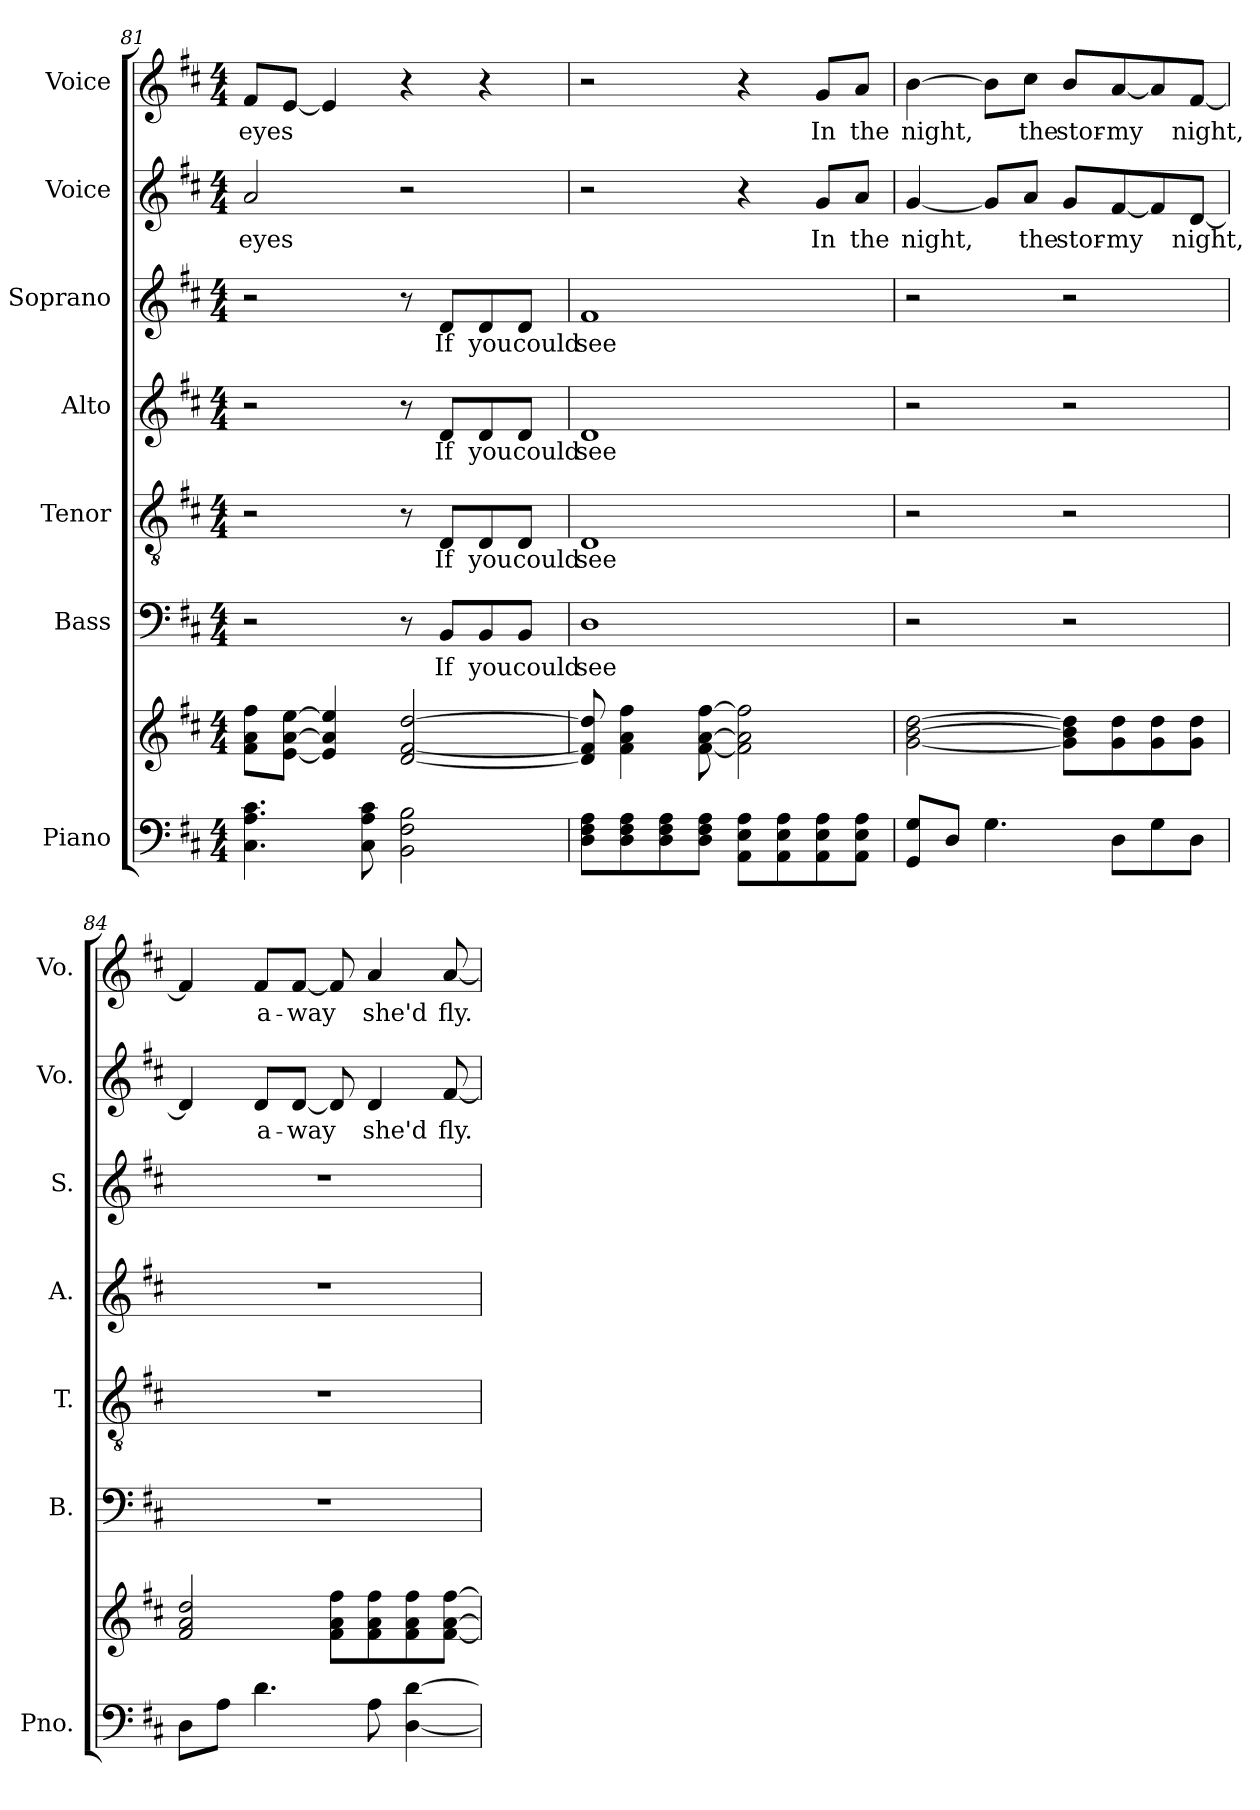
**kern	**kern	**kern	**text	**kern	**text	**kern	**text	**kern	**text	**kern	**text	**kern	**text
*part7	*part7	*part6	*part6	*part5	*part5	*part4	*part4	*part3	*part3	*part2	*part2	*part1	*part1
*staff8	*staff7	*staff6	*staff6	*staff5	*staff5	*staff4	*staff4	*staff3	*staff3	*staff2	*staff2	*staff1	*staff1
*I"Piano	*	*I"Bass	*	*I"Tenor	*	*I"Alto	*	*I"Soprano	*	*I"Voice	*	*I"Voice	*
*I'Pno.	*	*I'B.	*	*I'T.	*	*I'A.	*	*I'S.	*	*I'Vo.	*	*I'Vo.	*
*clefF4	*clefG2	*clefF4	*	*clefGv2	*	*clefG2	*	*clefG2	*	*clefG2	*	*clefG2	*
*k[f#c#]	*k[f#c#]	*k[f#c#]	*	*k[f#c#]	*	*k[f#c#]	*	*k[f#c#]	*	*k[f#c#]	*	*k[f#c#]	*
*M4/4	*M4/4	*M4/4	*	*M4/4	*	*M4/4	*	*M4/4	*	*M4/4	*	*M4/4	*
=81	=81	=81	=81	=81	=81	=81	=81	=81	=81	=81	=81	=81	=81
4.C#\ 4.A\ 4.c#\	8f#\ 8a\ 8ff#\L	2r	.	2r	.	2r	.	2r	.	2a/	eyes	8f#/L	eyes
.	[8e\ [8a\ [8ee\J	.	.	.	.	.	.	.	.	.	.	[8e/J	.
.	4e/] 4a/] 4ee/]	.	.	.	.	.	.	.	.	.	.	4e/]	.
8C#\ 8A\ 8c#\	.	.	.	.	.	.	.	.	.	.	.	.	.
2BB\ 2F#\ 2B\	[2d/ [2f#/ [2dd/	8r	.	8r	.	8r	.	8r	.	2r	.	4r	.
.	.	8BB/L	If	8D/L	If	8d/L	If	8d/L	If	.	.	.	.
.	.	8BB/	you	8D/	you	8d/	you	8d/	you	.	.	4r	.
.	.	8BB/J	could	8D/J	could	8d/J	could	8d/J	could	.	.	.	.
=82	=82	=82	=82	=82	=82	=82	=82	=82	=82	=82	=82	=82	=82
8D\ 8F#\ 8A\L	8d/] 8f#/] 8dd/]	1D	see	1D	see	1d	see	1f#	see	2r	.	2r	.
8D\ 8F#\ 8A\	4f#\ 4a\ 4ff#\	.	.	.	.	.	.	.	.	.	.	.	.
8D\ 8F#\ 8A\	.	.	.	.	.	.	.	.	.	.	.	.	.
8D\ 8F#\ 8A\J	[8f#\ [8a\ [8ff#\	.	.	.	.	.	.	.	.	.	.	.	.
8AA\ 8E\ 8A\L	2f#\] 2a\] 2ff#\]	.	.	.	.	.	.	.	.	4r	.	4r	.
8AA\ 8E\ 8A\	.	.	.	.	.	.	.	.	.	.	.	.	.
8AA\ 8E\ 8A\	.	.	.	.	.	.	.	.	.	8g/L	In	8g/L	In
8AA\ 8E\ 8A\J	.	.	.	.	.	.	.	.	.	8a/J	the	8a/J	the
=83	=83	=83	=83	=83	=83	=83	=83	=83	=83	=83	=83	=83	=83
8GG/ 8G/L	[2g\ [2b\ [2dd\	2r	.	2r	.	2r	.	2r	.	[4g/	night,	[4b\	night,
8D/J	.	.	.	.	.	.	.	.	.	.	.	.	.
4.G\	.	.	.	.	.	.	.	.	.	8g/L]	.	8b\L]	.
.	.	.	.	.	.	.	.	.	.	8a/J	the	8cc#\J	the
.	8g\] 8b\] 8dd\]L	2r	.	2r	.	2r	.	2r	.	8g/L	stor-	8b/L	stor-
8D\L	8g\ 8dd\	.	.	.	.	.	.	.	.	[8f#/	-my	[8a/	-my
8G\	8g\ 8dd\	.	.	.	.	.	.	.	.	8f#/]	.	8a/]	.
8D\J	8g\ 8dd\J	.	.	.	.	.	.	.	.	[8d/J	night,	[8f#/J	night,
!!LO:PB:g=z
=84	=84	=84	=84	=84	=84	=84	=84	=84	=84	=84	=84	=84	=84
8D\L	2f#/ 2a/ 2dd/	1r	.	1r	.	1r	.	1r	.	4d/]	.	4f#/]	.
8A\J	.	.	.	.	.	.	.	.	.	.	.	.	.
4.d\	.	.	.	.	.	.	.	.	.	8d/L	a-	8f#/L	a-
.	.	.	.	.	.	.	.	.	.	[8d/J	-way	[8f#/J	-way
.	8f#\ 8a\ 8ff#\L	.	.	.	.	.	.	.	.	8d/]	.	8f#/]	.
8A\	8f#\ 8a\ 8ff#\	.	.	.	.	.	.	.	.	4d/	she'd	4a/	she'd
[4D\ [4d\	8f#\ 8a\ 8ff#\	.	.	.	.	.	.	.	.	.	.	.	.
.	[8f#\ [8a\ [8ff#\J	.	.	.	.	.	.	.	.	[8f#/	fly.	[8a/	fly.
=	=	=	=	=	=	=	=	=	=	=	=	=	=
*-	*-	*-	*-	*-	*-	*-	*-	*-	*-	*-	*-	*-	*-
